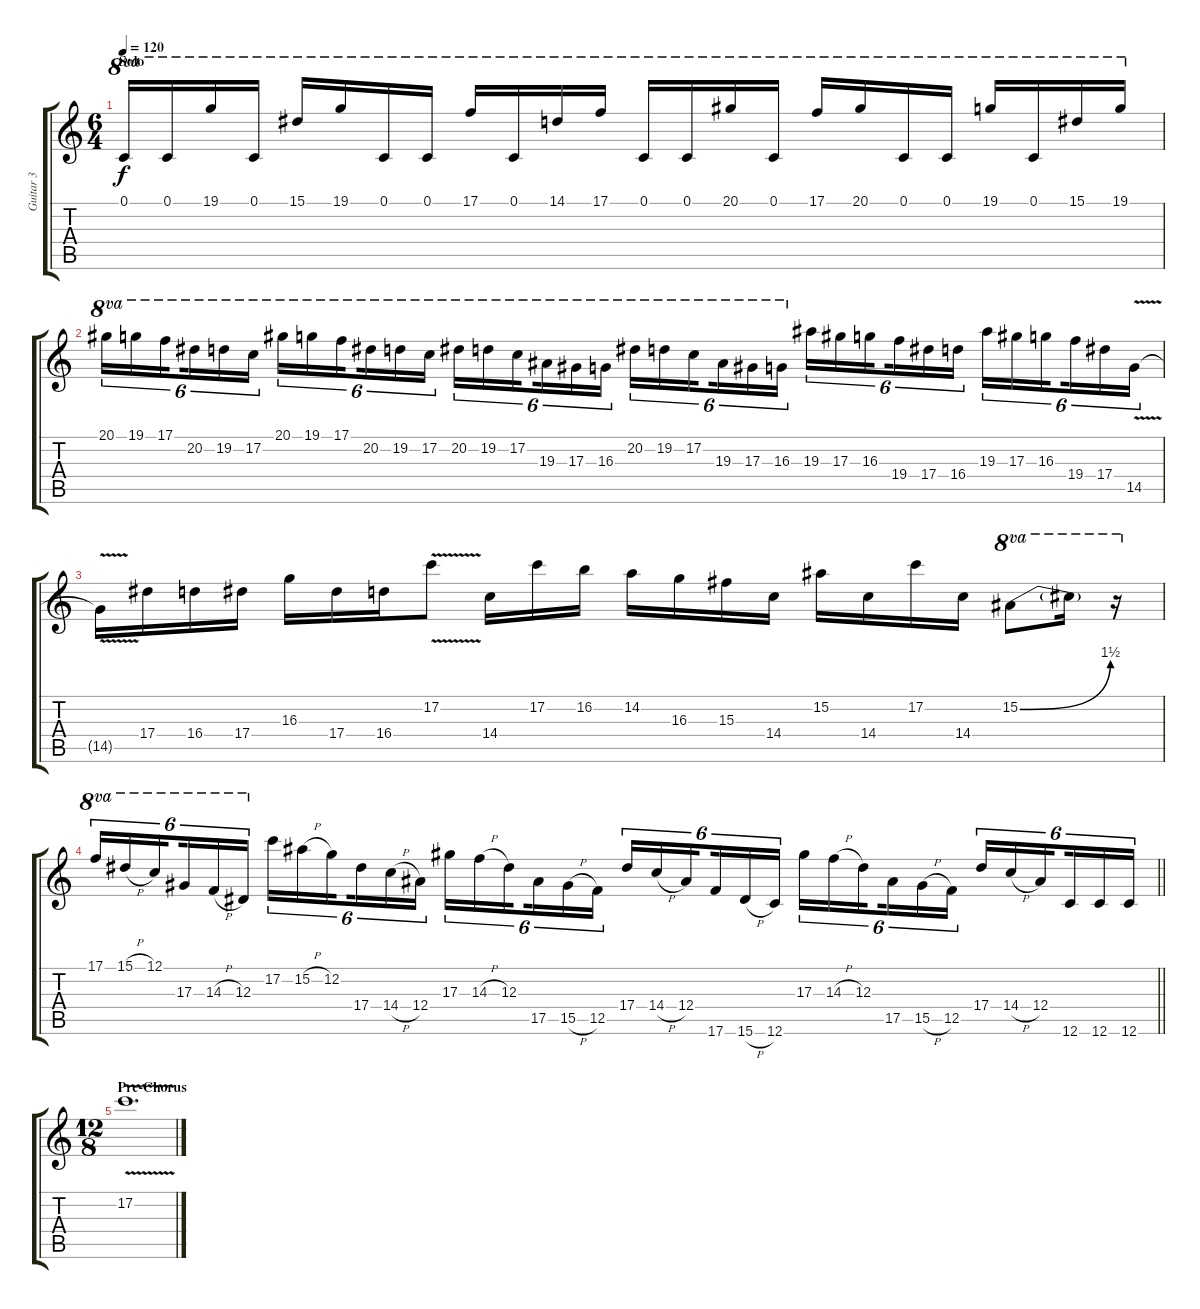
\track ("Guitar 3" "Guitar 3") {instrument distortionguitar}
\staff {score tabs}
\tuning (C4 G3 Eb3 Bb2 F2 C2) {hide}
\ts (6 4)
\section ("" "Solo")
\tempo 120
\clef g2
\ks c
0.1.16{ot 8va dy f} 0.1.16{ot 8va} 19.1.16{ot 8va} 0.1.16{ot 8va} 15.1.16{ot 8va} 19.1.16{ot 8va} 0.1.16{ot 8va} 0.1.16{ot 8va} 17.1.16{ot 8va} 0.1.16{ot 8va} 14.1.16{ot 8va} 17.1.16{ot 8va} 0.1.16{ot 8va} 0.1.16{ot 8va} 20.1.16{ot 8va} 0.1.16{ot 8va} 17.1.16{ot 8va} 20.1.16{ot 8va} 0.1.16{ot 8va} 0.1.16{ot 8va} 19.1.16{ot 8va} 0.1.16{ot 8va} 15.1.16{ot 8va} 19.1.16{ot 8va} |
20.1.16{tu (6 4) ot 8va} 19.1.16{tu (6 4) ot 8va} 17.1.16{tu (6 4) ot 8va beam splitsecondary} 20.2.16{tu (6 4) ot 8va} 19.2.16{tu (6 4) ot 8va} 17.2.16{tu (6 4) ot 8va beam splitsecondary} 20.1.16{tu (6 4) ot 8va} 19.1.16{tu (6 4) ot 8va} 17.1.16{tu (6 4) ot 8va beam splitsecondary} 20.2.16{tu (6 4) ot 8va} 19.2.16{tu (6 4) ot 8va} 17.2.16{tu (6 4) ot 8va beam splitsecondary} 20.2.16{tu (6 4) ot 8va} 19.2.16{tu (6 4) ot 8va} 17.2.16{tu (6 4) ot 8va beam splitsecondary} 19.3.16{tu (6 4) ot 8va} 17.3.16{tu (6 4) ot 8va} 16.3.16{tu (6 4) ot 8va} 20.2.16{tu (6 4) ot 8va} 19.2.16{tu (6 4) ot 8va} 17.2.16{tu (6 4) ot 8va beam splitsecondary} 19.3.16{tu (6 4) ot 8va} 17.3.16{tu (6 4) ot 8va} 16.3.16{tu (6 4) ot 8va beam splitsecondary} 19.3.16{tu (6 4)} 17.3.16{tu (6 4)} 16.3.16{tu (6 4) beam splitsecondary} 19.4.16{tu (6 4)} 17.4.16{tu (6 4)} 16.4.16{tu (6 4) beam splitsecondary} 19.3.16{tu (6 4)} 17.3.16{tu (6 4)} 16.3.16{tu (6 4) beam splitsecondary} 19.4.16{tu (6 4)} 17.4.16{tu (6 4)} 14.5{v}.16{tu (6 4)} |
14.5{t}.16 17.4.16 16.4.16 17.4.16 16.3.16 17.4.16 16.4.16 17.2{v}.8 14.4.16 17.2.16 16.2.16 14.2.16 16.3.16 15.3.16 14.4.16 15.2.16 14.4.16 17.2.16 14.4.16 15.2{be (bend 0 0 60 6)}.8{ot 8va} 15.2{t}.16{ot 8va} r.16{ot 8va} |
\barLineRight lightlight
17.1.16{tu (6 4) ot 8va} 15.1{h}.16{tu (6 4) ot 8va} 12.1.16{tu (6 4) ot 8va beam splitsecondary} 17.3.16{tu (6 4) ot 8va} 14.3{h}.16{tu (6 4) ot 8va} 12.3.16{tu (6 4) ot 8va beam splitsecondary} 17.2.16{tu (6 4)} 15.2{h}.16{tu (6 4)} 12.2.16{tu (6 4) beam splitsecondary} 17.4.16{tu (6 4)} 14.4{h}.16{tu (6 4)} 12.4.16{tu (6 4) beam splitsecondary} 17.3.16{tu (6 4)} 14.3{h}.16{tu (6 4)} 12.3.16{tu (6 4) beam splitsecondary} 17.5.16{tu (6 4)} 15.5{h}.16{tu (6 4)} 12.5.16{tu (6 4)} 17.4.16{tu (6 4)} 14.4{h}.16{tu (6 4)} 12.4.16{tu (6 4) beam splitsecondary} 17.6.16{tu (6 4)} 15.6{h}.16{tu (6 4)} 12.6.16{tu (6 4) beam splitsecondary} 17.3.16{tu (6 4)} 14.3{h}.16{tu (6 4)} 12.3.16{tu (6 4) beam splitsecondary} 17.5.16{tu (6 4)} 15.5{h}.16{tu (6 4)} 12.5.16{tu (6 4) beam splitsecondary} 17.4.16{tu (6 4)} 14.4{h}.16{tu (6 4)} 12.4.16{tu (6 4) beam splitsecondary} 12.6.16{tu (6 4)} 12.6.16{tu (6 4)} 12.6.16{tu (6 4)} |
\ts (12 8)
\section ("" "Pre-Chorus")
17.2{v}.1{d volume 3}
